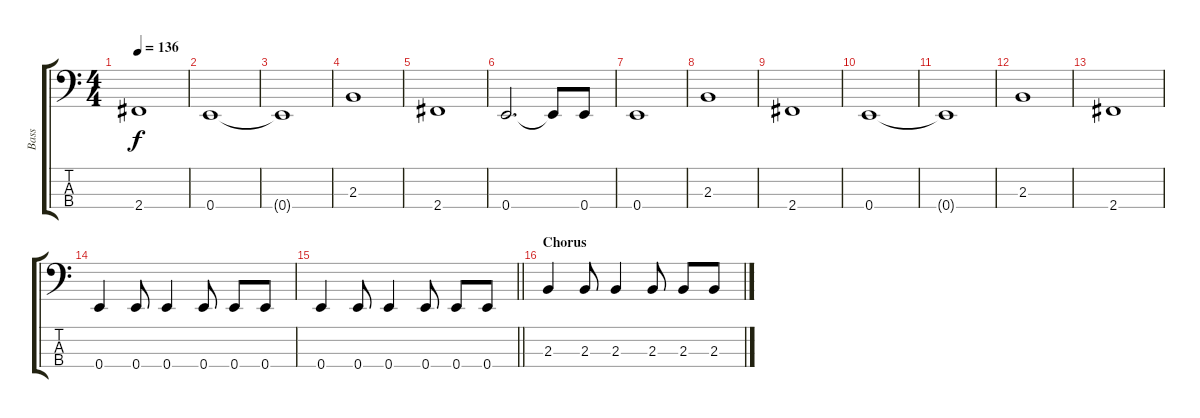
\track ("Bass" "Bass") {instrument electricbassfinger}
\staff {score tabs}
\tuning (G2 D2 A1 E1) {hide}
\ts (4 4)
\tempo 136
\clef f4
\ks c
2.4.1{dy f} |
0.4.1 |
0.4{t}.1 |
2.3.1 |
2.4.1 |
0.4.2{d} 0.4{t}.8 0.4.8 |
0.4.1 |
2.3.1 |
2.4.1 |
0.4.1 |
0.4{t}.1 |
2.3.1 |
2.4.1 |
0.4.4 0.4.8 0.4.4 0.4.8 0.4.8 0.4.8 |
\barLineRight lightlight
0.4.4 0.4.8 0.4.4 0.4.8 0.4.8 0.4.8 |
\section ("" "Chorus")
2.3.4 2.3.8 2.3.4 2.3.8 2.3.8 2.3.8
